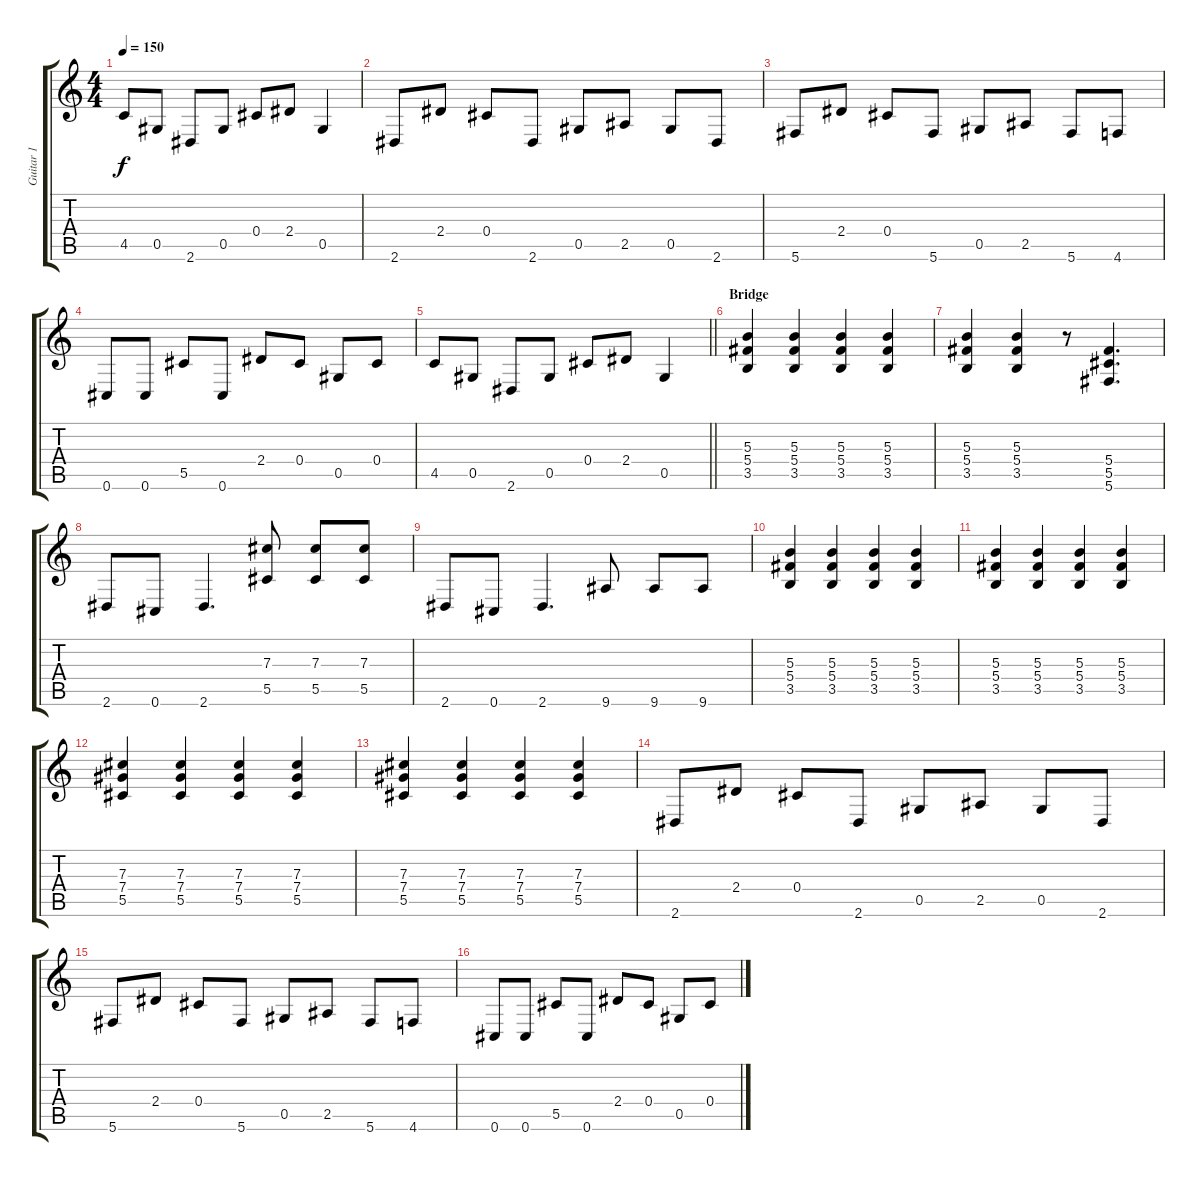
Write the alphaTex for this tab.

\track ("Guitar 1" "Guitar 1") {instrument distortionguitar}
\staff {score tabs}
\tuning (Eb4 Bb3 Gb3 Db3 Ab2 Db2) {hide}
\ts (4 4)
\tempo 150
\clef g2
\ks c
4.5.8{dy f} 0.5.8 2.6.8 0.5.8 0.4.8 2.4.8 0.5.4 |
2.6.8 2.4.8 0.4.8 2.6.8 0.5.8 2.5.8 0.5.8 2.6.8 |
5.6.8 2.4.8 0.4.8 5.6.8 0.5.8 2.5.8 5.6.8 4.6.8 |
0.6.8 0.6.8 5.5.8 0.6.8 2.4.8 0.4.8 0.5.8 0.4.8 |
\barLineRight lightlight
4.5.8 0.5.8 2.6.8 0.5.8 0.4.8 2.4.8 0.5.4 |
\section ("" "Bridge")
(5.3 5.4 3.5).4 (5.3 5.4 3.5).4 (5.3 5.4 3.5).4 (5.3 5.4 3.5).4 |
(5.3 5.4 3.5).4 (5.3 5.4 3.5).4 r.8 (5.4 5.5 5.6).4{d} |
2.6.8 0.6.8 2.6.4{d} (7.3 5.5).8 (7.3 5.5).8 (7.3 5.5).8 |
2.6.8 0.6.8 2.6.4{d} 9.6.8 9.6.8 9.6.8 |
(5.3 5.4 3.5).4 (5.3 5.4 3.5).4 (5.3 5.4 3.5).4 (5.3 5.4 3.5).4 |
(5.3 5.4 3.5).4 (5.3 5.4 3.5).4 (5.3 5.4 3.5).4 (5.3 5.4 3.5).4 |
(7.3 7.4 5.5).4 (7.3 7.4 5.5).4 (7.3 7.4 5.5).4 (7.3 7.4 5.5).4 |
(7.3 7.4 5.5).4 (7.3 7.4 5.5).4 (7.3 7.4 5.5).4 (7.3 7.4 5.5).4 |
2.6.8 2.4.8 0.4.8 2.6.8 0.5.8 2.5.8 0.5.8 2.6.8 |
5.6.8 2.4.8 0.4.8 5.6.8 0.5.8 2.5.8 5.6.8 4.6.8 |
0.6.8 0.6.8 5.5.8 0.6.8 2.4.8 0.4.8 0.5.8 0.4.8
